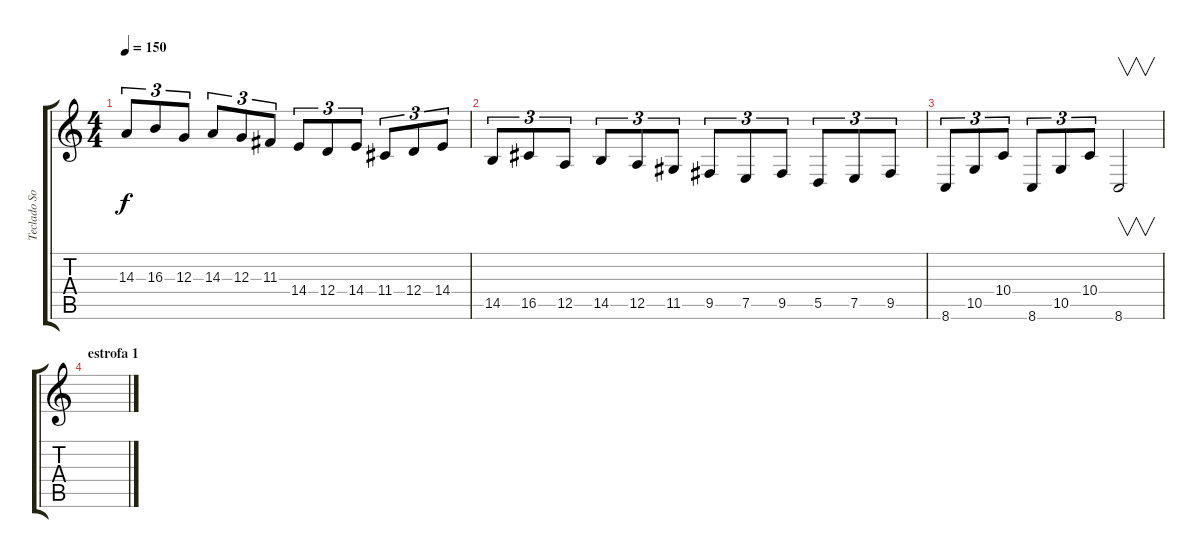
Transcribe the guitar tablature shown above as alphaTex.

\track ("Teclado Solo" "Teclado So") {instrument drawbarorgan}
\staff {score tabs}
\tuning (E4 B3 G3 D3 A2 E2) {hide}
\ts (4 4)
\tempo 150
\clef g2
\ks c
14.3.8{tu (3 2) dy f} 16.3.8{tu (3 2)} 12.3.8{tu (3 2)} 14.3.8{tu (3 2)} 12.3.8{tu (3 2)} 11.3.8{tu (3 2)} 14.4.8{tu (3 2)} 12.4.8{tu (3 2)} 14.4.8{tu (3 2)} 11.4.8{tu (3 2)} 12.4.8{tu (3 2)} 14.4.8{tu (3 2)} |
14.5.8{tu (3 2)} 16.5.8{tu (3 2)} 12.5.8{tu (3 2)} 14.5.8{tu (3 2)} 12.5.8{tu (3 2)} 11.5.8{tu (3 2)} 9.5.8{tu (3 2)} 7.5.8{tu (3 2)} 9.5.8{tu (3 2)} 5.5.8{tu (3 2)} 7.5.8{tu (3 2)} 9.5.8{tu (3 2)} |
8.6.8{tu (3 2)} 10.5.8{tu (3 2)} 10.4.8{tu (3 2)} 8.6.8{tu (3 2)} 10.5.8{tu (3 2)} 10.4.8{tu (3 2)} 8.6.2{v} |
\section ("" "estrofa 1")
